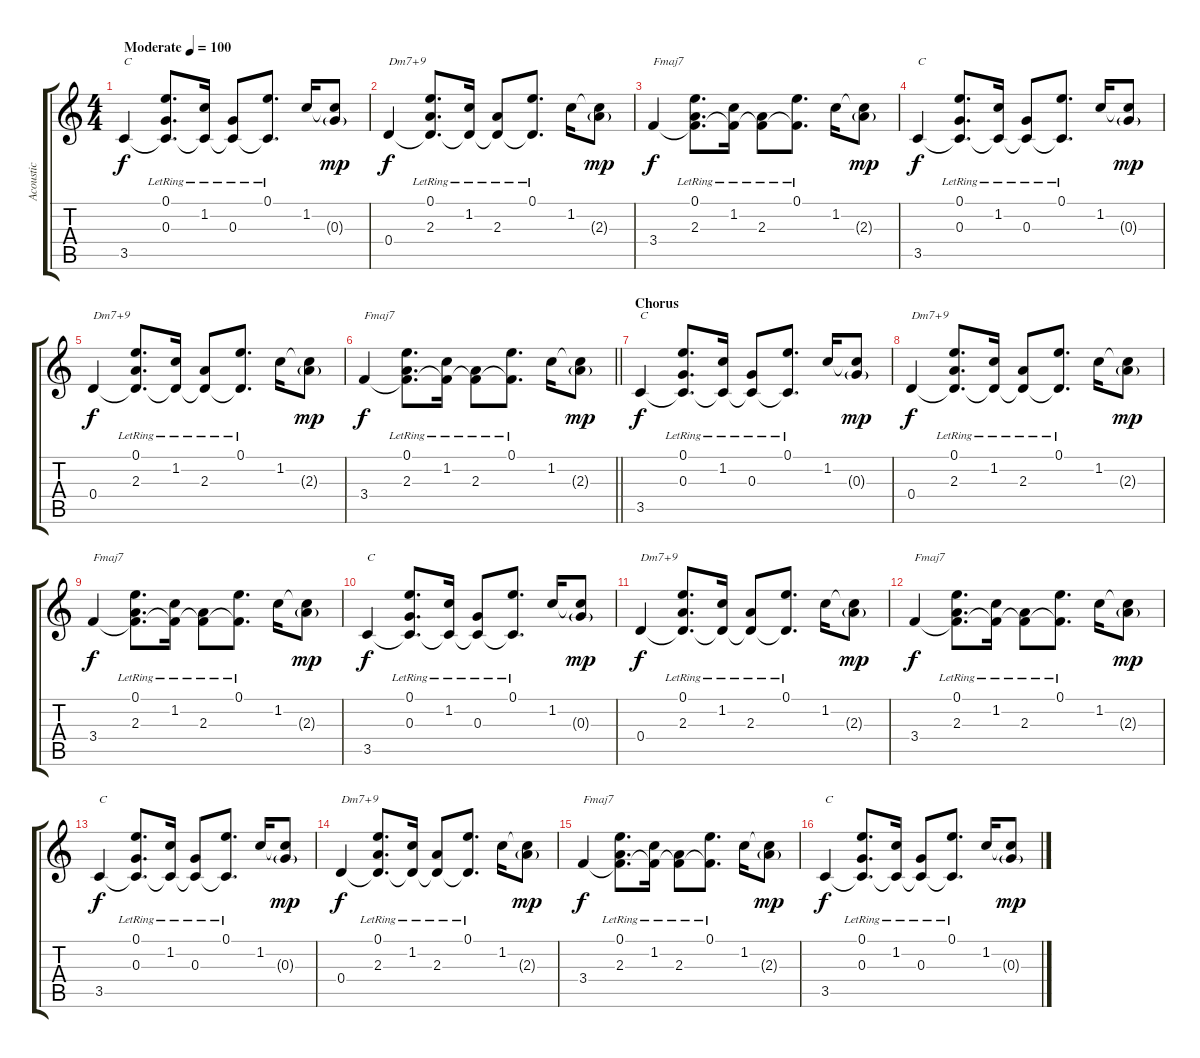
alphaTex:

\track ("Acoustic" "Acoustic") {instrument acousticguitarsteel}
\staff {score tabs}
\tuning (E4 B3 G3 D3 A2 E2) {hide}
\ts (4 4)
\tempo (100 "Moderate")
\clef g2
\ks c
3.5.4{txt "C" dy f instrument acousticguitarsteel} (0.1{lr} 0.3{lr} 3.5{t}).8{d} (1.2{lr} 3.5{t}).16 (0.3{lr} 3.5{t}).8 (0.1{lr} 3.5{t}).8{d} 1.2.16 (1.2{t} 0.3{g}).8{dy mp} |
0.4.4{txt "Dm7+9" dy f} (0.1{lr} 2.3{lr} 0.4{t}).8{d} (1.2{lr} 0.4{t}).16 (2.3{lr} 0.4{t}).8 (0.1{lr} 0.4{t}).8{d} 1.2.16 (1.2{t} 2.3{g}).8{dy mp} |
3.4.4{txt "Fmaj7" dy f} (0.1{lr} 2.3{lr} 3.4{t}).8{d} (1.2{lr} 3.4{t}).16 (2.3{lr} 3.4{t}).8 (0.1{lr} 3.4{t}).8{d} 1.2.16 (1.2{t} 2.3{g}).8{dy mp} |
3.5.4{txt "C" dy f} (0.1{lr} 0.3{lr} 3.5{t}).8{d} (1.2{lr} 3.5{t}).16 (0.3{lr} 3.5{t}).8 (0.1{lr} 3.5{t}).8{d} 1.2.16 (1.2{t} 0.3{g}).8{dy mp} |
0.4.4{txt "Dm7+9" dy f} (0.1{lr} 2.3{lr} 0.4{t}).8{d} (1.2{lr} 0.4{t}).16 (2.3{lr} 0.4{t}).8 (0.1{lr} 0.4{t}).8{d} 1.2.16 (1.2{t} 2.3{g}).8{dy mp} |
\barLineRight lightlight
3.4.4{txt "Fmaj7" dy f} (0.1{lr} 2.3{lr} 3.4{t}).8{d} (1.2{lr} 3.4{t}).16 (2.3{lr} 3.4{t}).8 (0.1{lr} 3.4{t}).8{d} 1.2.16 (1.2{t} 2.3{g}).8{dy mp} |
\section ("" "Chorus")
3.5.4{txt "C" dy f} (0.1{lr} 0.3{lr} 3.5{t}).8{d} (1.2{lr} 3.5{t}).16 (0.3{lr} 3.5{t}).8 (0.1{lr} 3.5{t}).8{d} 1.2.16 (1.2{t} 0.3{g}).8{dy mp} |
0.4.4{txt "Dm7+9" dy f} (0.1{lr} 2.3{lr} 0.4{t}).8{d} (1.2{lr} 0.4{t}).16 (2.3{lr} 0.4{t}).8 (0.1{lr} 0.4{t}).8{d} 1.2.16 (1.2{t} 2.3{g}).8{dy mp} |
3.4.4{txt "Fmaj7" dy f} (0.1{lr} 2.3{lr} 3.4{t}).8{d} (1.2{lr} 3.4{t}).16 (2.3{lr} 3.4{t}).8 (0.1{lr} 3.4{t}).8{d} 1.2.16 (1.2{t} 2.3{g}).8{dy mp} |
3.5.4{txt "C" dy f} (0.1{lr} 0.3{lr} 3.5{t}).8{d} (1.2{lr} 3.5{t}).16 (0.3{lr} 3.5{t}).8 (0.1{lr} 3.5{t}).8{d} 1.2.16 (1.2{t} 0.3{g}).8{dy mp} |
0.4.4{txt "Dm7+9" dy f} (0.1{lr} 2.3{lr} 0.4{t}).8{d} (1.2{lr} 0.4{t}).16 (2.3{lr} 0.4{t}).8 (0.1{lr} 0.4{t}).8{d} 1.2.16 (1.2{t} 2.3{g}).8{dy mp} |
3.4.4{txt "Fmaj7" dy f} (0.1{lr} 2.3{lr} 3.4{t}).8{d} (1.2{lr} 3.4{t}).16 (2.3{lr} 3.4{t}).8 (0.1{lr} 3.4{t}).8{d} 1.2.16 (1.2{t} 2.3{g}).8{dy mp} |
3.5.4{txt "C" dy f} (0.1{lr} 0.3{lr} 3.5{t}).8{d} (1.2{lr} 3.5{t}).16 (0.3{lr} 3.5{t}).8 (0.1{lr} 3.5{t}).8{d} 1.2.16 (1.2{t} 0.3{g}).8{dy mp} |
0.4.4{txt "Dm7+9" dy f} (0.1{lr} 2.3{lr} 0.4{t}).8{d} (1.2{lr} 0.4{t}).16 (2.3{lr} 0.4{t}).8 (0.1{lr} 0.4{t}).8{d} 1.2.16 (1.2{t} 2.3{g}).8{dy mp} |
3.4.4{txt "Fmaj7" dy f} (0.1{lr} 2.3{lr} 3.4{t}).8{d} (1.2{lr} 3.4{t}).16 (2.3{lr} 3.4{t}).8 (0.1{lr} 3.4{t}).8{d} 1.2.16 (1.2{t} 2.3{g}).8{dy mp} |
3.5.4{txt "C" dy f} (0.1{lr} 0.3{lr} 3.5{t}).8{d} (1.2{lr} 3.5{t}).16 (0.3{lr} 3.5{t}).8 (0.1{lr} 3.5{t}).8{d} 1.2.16 (1.2{t} 0.3{g}).8{dy mp}
